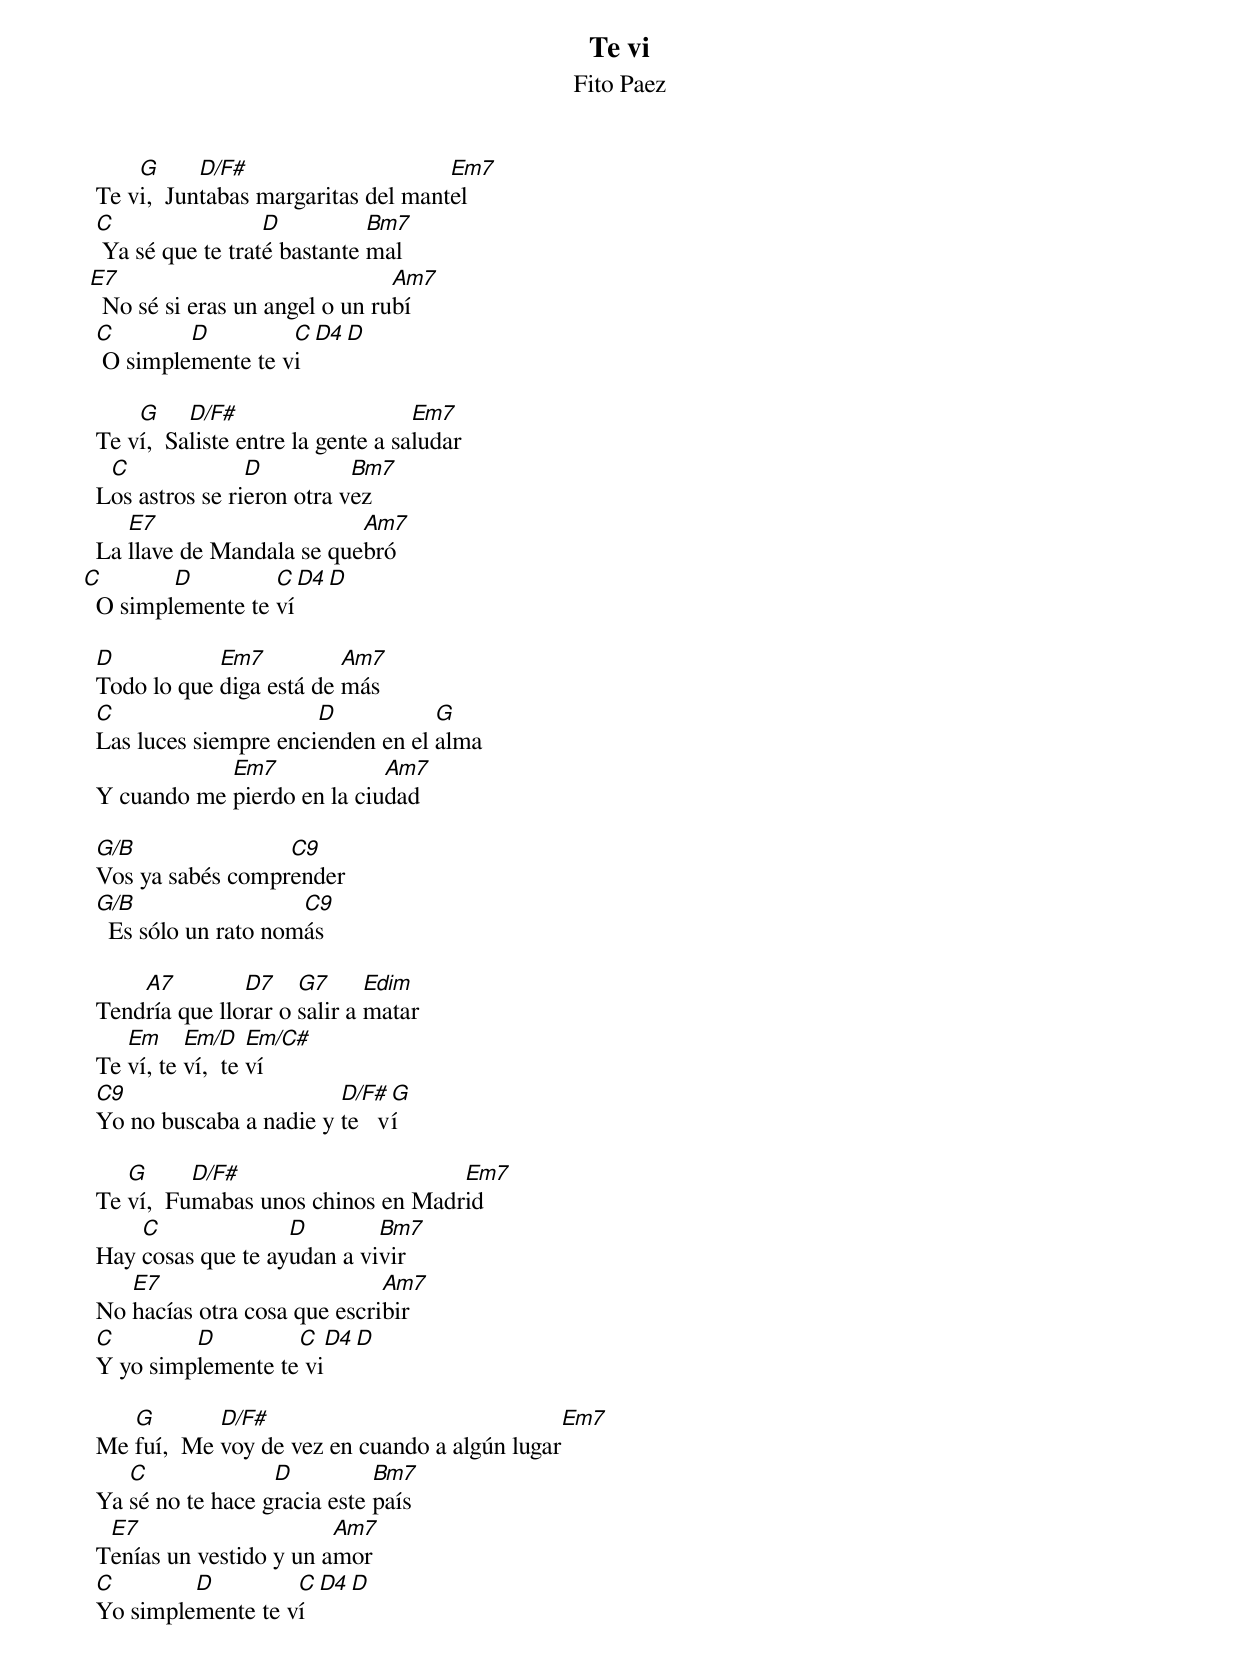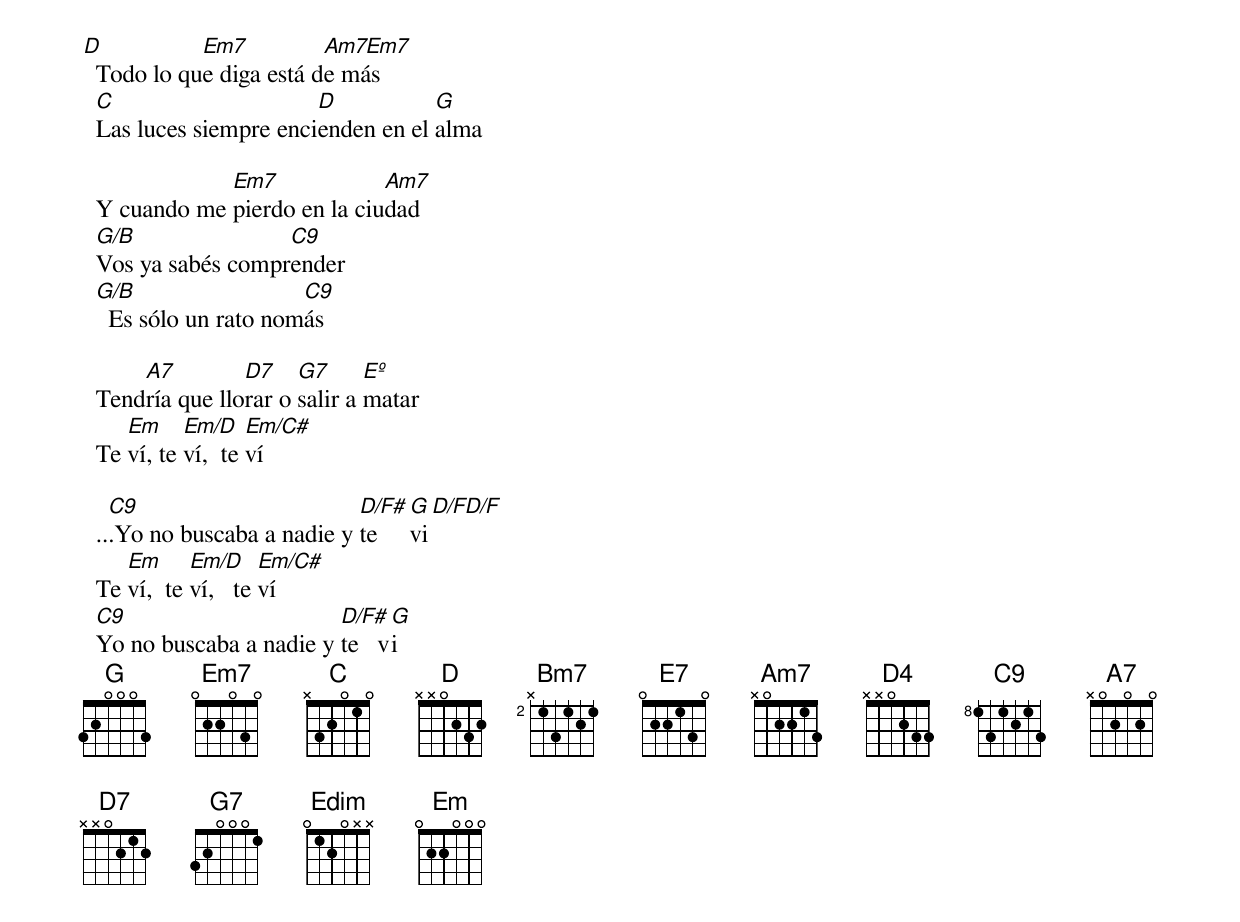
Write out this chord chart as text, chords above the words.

Te vi
Fito Paez

      G      D/F#                     Em7
  Te vi,  Juntabas margaritas del mantel
  C                 D          Bm7
   Ya sé que te traté bastante mal
 E7                              Am7
   No sé si eras un angel o un rubí
  C        D         C    D4  D
   O simplemente te vi

      G     D/F#                     Em7
  Te ví,  Saliste entre la gente a saludar
   C              D          Bm7
  Los astros se rieron otra vez
     E7                     Am7
  La llave de Mandala se quebró
C        D         C    D4  D
  O simplemente te ví

  D           Em7          Am7
  Todo lo que diga está de más
  C                     D           G
  Las luces siempre encienden en el alma
              Em7             Am7
  Y cuando me pierdo en la ciudad

  G/B               C9
  Vos ya sabés comprender
  G/B                  C9
    Es sólo un rato nomás

      A7         D7    G7      Edim
  Tendría que llorar o salir a matar
     Em     Em/D    Em/C#
  Te ví, te ví,  te ví
  C9                      D/F#  G
  Yo no buscaba a nadie y te   ví

     G      D/F#                     Em7
  Te ví,  Fumabas unos chinos en Madrid
      C              D        Bm7
  Hay cosas que te ayudan a vivir
     E7                        Am7
  No hacías otra cosa que escribir
  C        D         C    D4  D
  Y yo simplemente te vi

     G        D/F#                              Em7
  Me fuí,  Me voy de vez en cuando a algún lugar
     C              D          Bm7
  Ya sé no te hace gracia este país
   E7                     Am7
  Tenías un vestido y un amor
  C        D         C    D4  D
  Yo simplemente te ví

D           Em7          Am7Em7
  Todo lo que diga está de más
  C                     D           G
  Las luces siempre encienden en el alma

              Em7             Am7
  Y cuando me pierdo en la ciudad
  G/B               C9
  Vos ya sabés comprender
  G/B                  C9
    Es sólo un rato nomás

      A7         D7    G7      Eº
  Tendría que llorar o salir a matar
     Em     Em/D    Em/C#
  Te ví, te ví,  te ví

    C9                       D/F#  G   D/FD/F
  ...Yo no buscaba a nadie y te    vi
     Em      Em/D     Em/C#
  Te ví,  te ví,   te ví
  C9                      D/F#  G
  Yo no buscaba a nadie y te   vi
